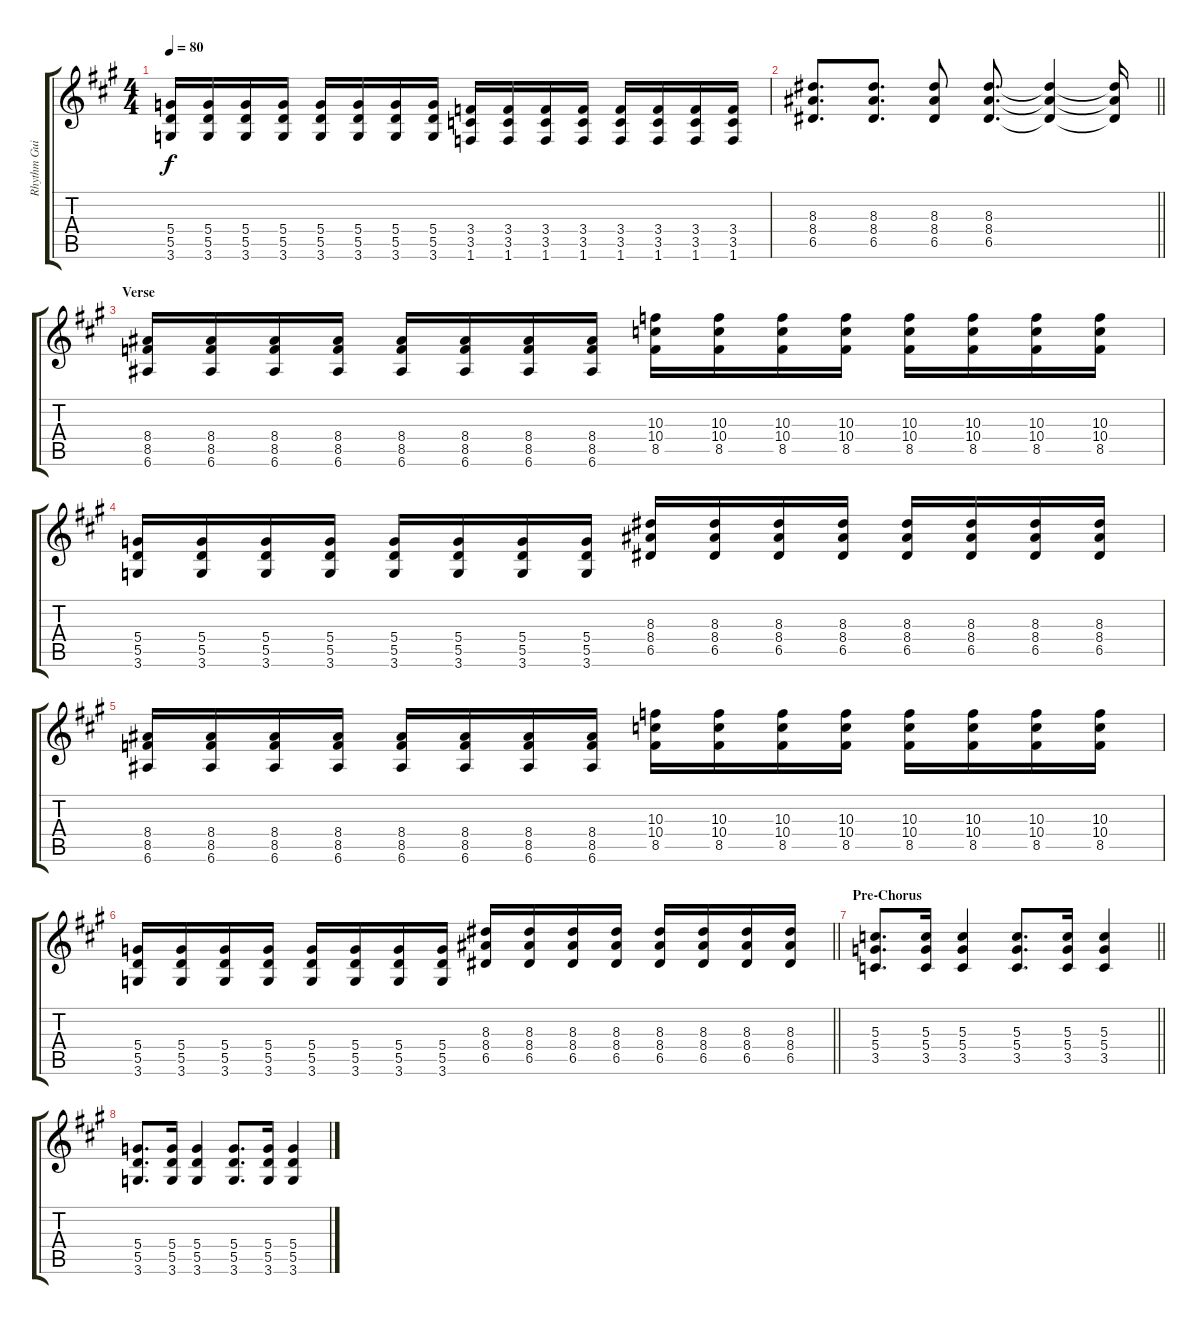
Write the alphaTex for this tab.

\track ("Rhythm Guitar" "Rhythm Gui") {instrument distortionguitar}
\staff {score tabs}
\tuning (E4 B3 G3 D3 A2 E2) {hide}
\ts (4 4)
\tempo 80
\clef g2
\ks a
(5.4 5.5 3.6).16{dy f} (5.4 5.5 3.6).16 (5.4 5.5 3.6).16 (5.4 5.5 3.6).16 (5.4 5.5 3.6).16 (5.4 5.5 3.6).16 (5.4 5.5 3.6).16 (5.4 5.5 3.6).16 (3.4 3.5 1.6).16 (3.4 3.5 1.6).16 (3.4 3.5 1.6).16 (3.4 3.5 1.6).16 (3.4 3.5 1.6).16 (3.4 3.5 1.6).16 (3.4 3.5 1.6).16 (3.4 3.5 1.6).16 |
\barLineRight lightlight
(8.3 8.4 6.5).8{d} (8.3 8.4 6.5).8{d} (8.3 8.4 6.5).8 (8.3 8.4 6.5).8{d} (8.3{t} 8.4{t} 6.5{t}).4 (8.3{t} 8.4{t} 6.5{t}).16 |
\section ("" "Verse")
(8.4 8.5 6.6).16 (8.4 8.5 6.6).16 (8.4 8.5 6.6).16 (8.4 8.5 6.6).16 (8.4 8.5 6.6).16 (8.4 8.5 6.6).16 (8.4 8.5 6.6).16 (8.4 8.5 6.6).16 (10.3 10.4 8.5).16 (10.3 10.4 8.5).16 (10.3 10.4 8.5).16 (10.3 10.4 8.5).16 (10.3 10.4 8.5).16 (10.3 10.4 8.5).16 (10.3 10.4 8.5).16 (10.3 10.4 8.5).16 |
(5.4 5.5 3.6).16 (5.4 5.5 3.6).16 (5.4 5.5 3.6).16 (5.4 5.5 3.6).16 (5.4 5.5 3.6).16 (5.4 5.5 3.6).16 (5.4 5.5 3.6).16 (5.4 5.5 3.6).16 (8.3 8.4 6.5).16 (8.3 8.4 6.5).16 (8.3 8.4 6.5).16 (8.3 8.4 6.5).16 (8.3 8.4 6.5).16 (8.3 8.4 6.5).16 (8.3 8.4 6.5).16 (8.3 8.4 6.5).16 |
(8.4 8.5 6.6).16 (8.4 8.5 6.6).16 (8.4 8.5 6.6).16 (8.4 8.5 6.6).16 (8.4 8.5 6.6).16 (8.4 8.5 6.6).16 (8.4 8.5 6.6).16 (8.4 8.5 6.6).16 (10.3 10.4 8.5).16 (10.3 10.4 8.5).16 (10.3 10.4 8.5).16 (10.3 10.4 8.5).16 (10.3 10.4 8.5).16 (10.3 10.4 8.5).16 (10.3 10.4 8.5).16 (10.3 10.4 8.5).16 |
\barLineRight lightlight
(5.4 5.5 3.6).16 (5.4 5.5 3.6).16 (5.4 5.5 3.6).16 (5.4 5.5 3.6).16 (5.4 5.5 3.6).16 (5.4 5.5 3.6).16 (5.4 5.5 3.6).16 (5.4 5.5 3.6).16 (8.3 8.4 6.5).16 (8.3 8.4 6.5).16 (8.3 8.4 6.5).16 (8.3 8.4 6.5).16 (8.3 8.4 6.5).16 (8.3 8.4 6.5).16 (8.3 8.4 6.5).16 (8.3 8.4 6.5).16 |
\section ("" "Pre-Chorus")
\barLineRight lightlight
(5.3 5.4 3.5).8{d} (5.3 5.4 3.5).16 (5.3 5.4 3.5).4 (5.3 5.4 3.5).8{d} (5.3 5.4 3.5).16 (5.3 5.4 3.5).4 |
(5.4 5.5 3.6).8{d} (5.4 5.5 3.6).16 (5.4 5.5 3.6).4 (5.4 5.5 3.6).8{d} (5.4 5.5 3.6).16 (5.4 5.5 3.6).4
